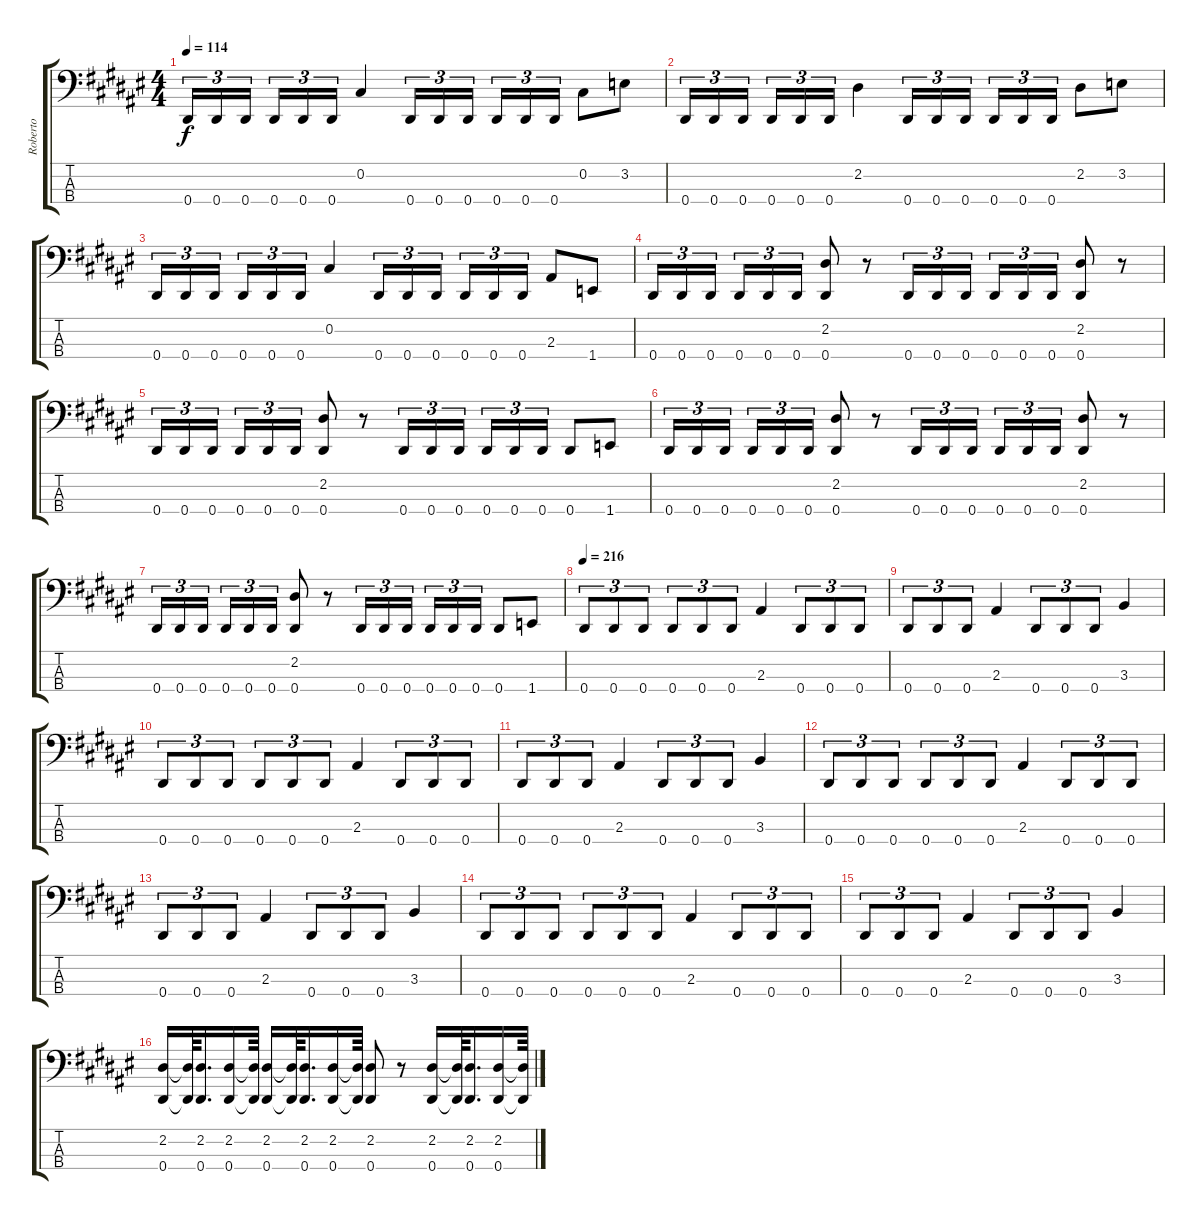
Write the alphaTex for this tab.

\track ("Roberto" "Roberto") {instrument electricbassfinger}
\staff {score tabs}
\tuning (Gb2 Db2 Ab1 Eb1) {hide}
\ts (4 4)
\tempo 114
\clef f4
\ks f#
0.4.16{tu (3 2) dy f} 0.4.16{tu (3 2)} 0.4.16{tu (3 2) beam splitsecondary} 0.4.16{tu (3 2)} 0.4.16{tu (3 2)} 0.4.16{tu (3 2)} 0.2.4 0.4.16{tu (3 2)} 0.4.16{tu (3 2)} 0.4.16{tu (3 2) beam splitsecondary} 0.4.16{tu (3 2)} 0.4.16{tu (3 2)} 0.4.16{tu (3 2)} 0.2.8 3.2.8 |
0.4.16{tu (3 2)} 0.4.16{tu (3 2)} 0.4.16{tu (3 2) beam splitsecondary} 0.4.16{tu (3 2)} 0.4.16{tu (3 2)} 0.4.16{tu (3 2)} 2.2.4 0.4.16{tu (3 2)} 0.4.16{tu (3 2)} 0.4.16{tu (3 2) beam splitsecondary} 0.4.16{tu (3 2)} 0.4.16{tu (3 2)} 0.4.16{tu (3 2)} 2.2.8 3.2.8 |
0.4.16{tu (3 2)} 0.4.16{tu (3 2)} 0.4.16{tu (3 2) beam splitsecondary} 0.4.16{tu (3 2)} 0.4.16{tu (3 2)} 0.4.16{tu (3 2)} 0.2.4 0.4.16{tu (3 2)} 0.4.16{tu (3 2)} 0.4.16{tu (3 2) beam splitsecondary} 0.4.16{tu (3 2)} 0.4.16{tu (3 2)} 0.4.16{tu (3 2)} 2.3.8 1.4.8 |
0.4.16{tu (3 2)} 0.4.16{tu (3 2)} 0.4.16{tu (3 2) beam splitsecondary} 0.4.16{tu (3 2)} 0.4.16{tu (3 2)} 0.4.16{tu (3 2)} (2.2 0.4).8 r.8 0.4.16{tu (3 2)} 0.4.16{tu (3 2)} 0.4.16{tu (3 2) beam splitsecondary} 0.4.16{tu (3 2)} 0.4.16{tu (3 2)} 0.4.16{tu (3 2)} (2.2 0.4).8 r.8 |
0.4.16{tu (3 2)} 0.4.16{tu (3 2)} 0.4.16{tu (3 2) beam splitsecondary} 0.4.16{tu (3 2)} 0.4.16{tu (3 2)} 0.4.16{tu (3 2)} (2.2 0.4).8 r.8 0.4.16{tu (3 2)} 0.4.16{tu (3 2)} 0.4.16{tu (3 2) beam splitsecondary} 0.4.16{tu (3 2)} 0.4.16{tu (3 2)} 0.4.16{tu (3 2)} 0.4.8 1.4.8 |
0.4.16{tu (3 2)} 0.4.16{tu (3 2)} 0.4.16{tu (3 2) beam splitsecondary} 0.4.16{tu (3 2)} 0.4.16{tu (3 2)} 0.4.16{tu (3 2)} (2.2 0.4).8 r.8 0.4.16{tu (3 2)} 0.4.16{tu (3 2)} 0.4.16{tu (3 2) beam splitsecondary} 0.4.16{tu (3 2)} 0.4.16{tu (3 2)} 0.4.16{tu (3 2)} (2.2 0.4).8 r.8 |
0.4.16{tu (3 2)} 0.4.16{tu (3 2)} 0.4.16{tu (3 2) beam splitsecondary} 0.4.16{tu (3 2)} 0.4.16{tu (3 2)} 0.4.16{tu (3 2)} (2.2 0.4).8 r.8 0.4.16{tu (3 2)} 0.4.16{tu (3 2)} 0.4.16{tu (3 2) beam splitsecondary} 0.4.16{tu (3 2)} 0.4.16{tu (3 2)} 0.4.16{tu (3 2)} 0.4.8 1.4.8 |
\tempo 225
\tempo 216
0.4.8{tu (3 2)} 0.4.8{tu (3 2)} 0.4.8{tu (3 2)} 0.4.8{tu (3 2)} 0.4.8{tu (3 2)} 0.4.8{tu (3 2)} 2.3.4 0.4.8{tu (3 2)} 0.4.8{tu (3 2)} 0.4.8{tu (3 2)} |
0.4.8{tu (3 2)} 0.4.8{tu (3 2)} 0.4.8{tu (3 2)} 2.3.4 0.4.8{tu (3 2)} 0.4.8{tu (3 2)} 0.4.8{tu (3 2)} 3.3.4 |
0.4.8{tu (3 2)} 0.4.8{tu (3 2)} 0.4.8{tu (3 2)} 0.4.8{tu (3 2)} 0.4.8{tu (3 2)} 0.4.8{tu (3 2)} 2.3.4 0.4.8{tu (3 2)} 0.4.8{tu (3 2)} 0.4.8{tu (3 2)} |
0.4.8{tu (3 2)} 0.4.8{tu (3 2)} 0.4.8{tu (3 2)} 2.3.4 0.4.8{tu (3 2)} 0.4.8{tu (3 2)} 0.4.8{tu (3 2)} 3.3.4 |
0.4.8{tu (3 2)} 0.4.8{tu (3 2)} 0.4.8{tu (3 2)} 0.4.8{tu (3 2)} 0.4.8{tu (3 2)} 0.4.8{tu (3 2)} 2.3.4 0.4.8{tu (3 2)} 0.4.8{tu (3 2)} 0.4.8{tu (3 2)} |
0.4.8{tu (3 2)} 0.4.8{tu (3 2)} 0.4.8{tu (3 2)} 2.3.4 0.4.8{tu (3 2)} 0.4.8{tu (3 2)} 0.4.8{tu (3 2)} 3.3.4 |
0.4.8{tu (3 2)} 0.4.8{tu (3 2)} 0.4.8{tu (3 2)} 0.4.8{tu (3 2)} 0.4.8{tu (3 2)} 0.4.8{tu (3 2)} 2.3.4 0.4.8{tu (3 2)} 0.4.8{tu (3 2)} 0.4.8{tu (3 2)} |
0.4.8{tu (3 2)} 0.4.8{tu (3 2)} 0.4.8{tu (3 2)} 2.3.4 0.4.8{tu (3 2)} 0.4.8{tu (3 2)} 0.4.8{tu (3 2)} 3.3.4 |
(2.2 0.4).16 (2.2{t} 0.4{t}).64 (2.2 0.4).16{d} (2.2 0.4).16 (2.2{t} 0.4{t}).64 (2.2 0.4).16 (2.2{t} 0.4{t}).64 (2.2 0.4).16{d} (2.2 0.4).16 (2.2{t} 0.4{t}).64 (2.2 0.4).8 r.8 (2.2 0.4).16 (2.2{t} 0.4{t}).64 (2.2 0.4).16{d} (2.2 0.4).16 (2.2{t} 0.4{t}).64
